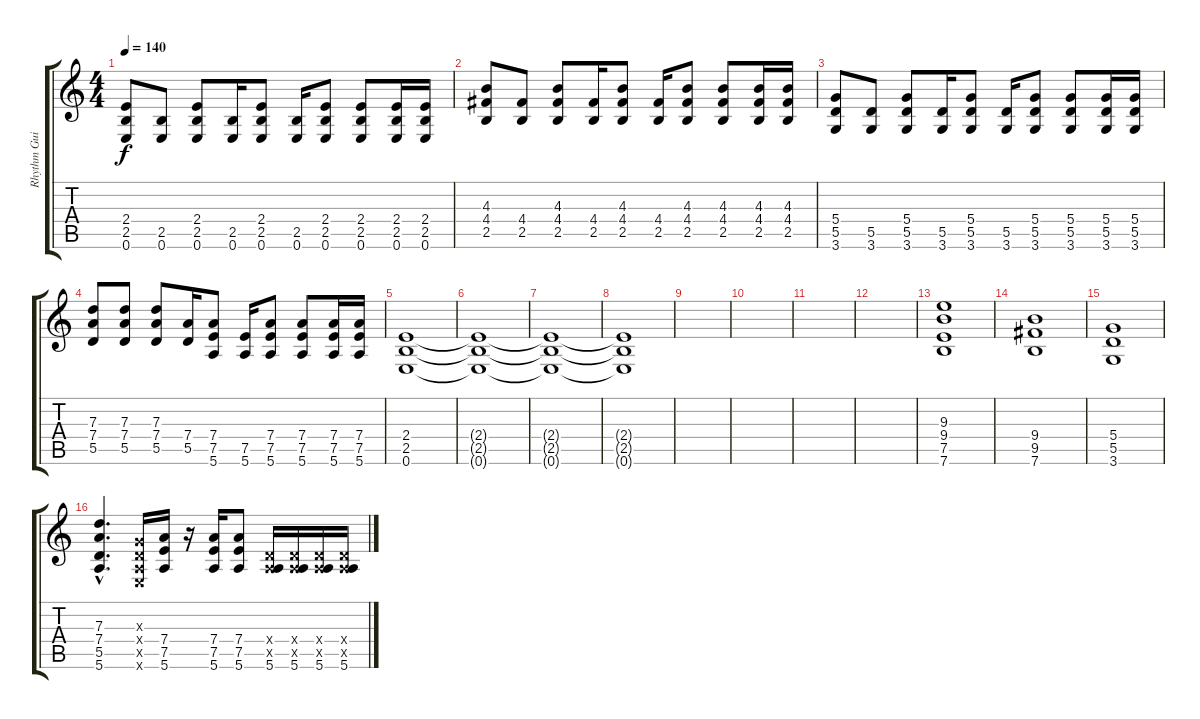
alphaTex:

\track ("Rhythm Guitar" "Rhythm Gui") {instrument distortionguitar}
\staff {score tabs}
\tuning (E4 B3 G3 D3 A2 E2) {hide}
\ts (4 4)
\tempo 140
\clef g2
\ks c
(2.4 2.5 0.6).8{dy f} (2.5 0.6).8 (2.4 2.5 0.6).8 (2.5 0.6).16 (2.4 2.5 0.6).8 (2.5 0.6).16 (2.4 2.5 0.6).8 (2.4 2.5 0.6).8 (2.4 2.5 0.6).16 (2.4 2.5 0.6).16 |
(4.3 4.4 2.5).8 (4.4 2.5).8 (4.3 4.4 2.5).8 (4.4 2.5).16 (4.3 4.4 2.5).8 (4.4 2.5).16 (4.3 4.4 2.5).8 (4.3 4.4 2.5).8 (4.3 4.4 2.5).16 (4.3 4.4 2.5).16 |
(5.4 5.5 3.6).8 (5.5 3.6).8 (5.4 5.5 3.6).8 (5.5 3.6).16 (5.4 5.5 3.6).8 (5.5 3.6).16 (5.4 5.5 3.6).8 (5.4 5.5 3.6).8 (5.4 5.5 3.6).16 (5.4 5.5 3.6).16 |
(7.3 7.4 5.5).8 (7.3 7.4 5.5).8 (7.3 7.4 5.5).8 (7.4 5.5).16 (7.4 7.5 5.6).8 (7.5 5.6).16 (7.4 7.5 5.6).8 (7.4 7.5 5.6).8 (7.4 7.5 5.6).16 (7.4 7.5 5.6).16 |
(2.4 2.5 0.6).1{volume 6} |
(2.4{t} 2.5{t} 0.6{t}).1 |
(2.4{t} 2.5{t} 0.6{t}).1{volume 1} |
(2.4{t} 2.5{t} 0.6{t}).1 |
|
|
|
|
(9.3 9.4 7.5 7.6).1{volume 13} |
(9.4 9.5 7.6).1 |
(5.4 5.5 3.6).1 |
(7.3{hac} 7.4{hac} 5.5{hac} 5.6{hac}).4{d} (0.3{x} 0.4{x} 0.5{x} 0.6{x}).16 (7.4 7.5 5.6).16 r.16 (7.4 7.5 5.6).16 (7.4 7.5 5.6).8 (0.4{x} 0.5{x} 5.6).16 (0.4{x} 0.5{x} 5.6).16 (0.4{x} 0.5{x} 5.6).16 (0.4{x} 0.5{x} 5.6).16
